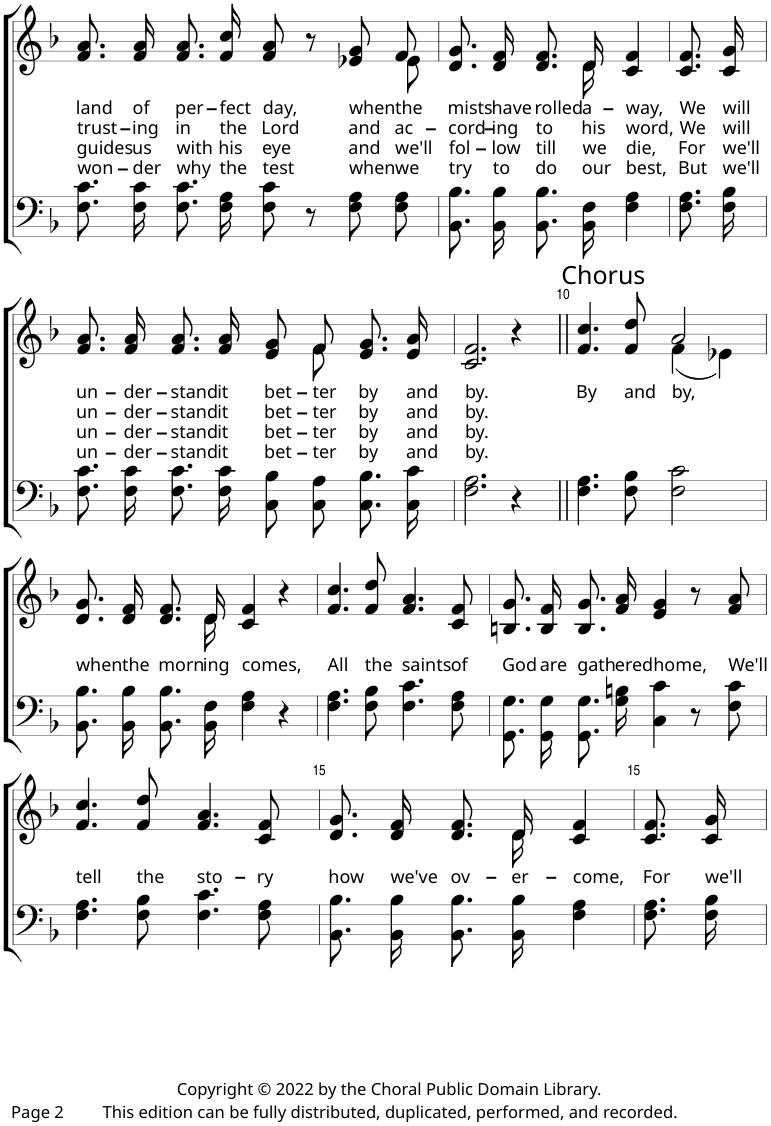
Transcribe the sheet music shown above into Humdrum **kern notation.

**kern	**kern	**text	**text	**text	**text
*part2	*part1	*part1	*part1	*part1	*part1
*staff2	*staff1	*staff1	*staff1	*staff1	*staff1
*I"Bass	*I"Soprano	*	*	*	*
!!LO:PB:g=z
*clefF4	*clefG2	*	*	*	*
*k[b-]	*k[b-]	*	*	*	*
*M4/4	*M4/4	*	*	*	*
*met(c)	*met(c)	*	*	*	*
=6	=6	=6	=6	=6	=6
!	!	!LO:LY:b	!LO:LY:b	!LO:LY:b	!LO:LY:b
*	*^	*	*	*	*
8.F\ 8.c\L	8.f/ 8.a/L	4ryy	land	trust-	guides	won-
!	!	!	!LO:LY:b	!LO:LY:b	!LO:LY:b	!LO:LY:b
16F\ 16c\Jk	16f/ 16a/Jk	.	of	-ing	us	-der
!	!	!	!LO:LY:b	!LO:LY:b	!LO:LY:b	!LO:LY:b
8.F\ 8.c\L	8.f/ 8.a/L	4ryy	per-	in	with	why
!	!	!	!LO:LY:b	!LO:LY:b	!LO:LY:b	!LO:LY:b
16F\ 16A\Jk	16f/ 16cc/Jk	.	-fect	the	his	the
!	!	!	!LO:LY:b	!LO:LY:b	!LO:LY:b	!LO:LY:b
8F\ 8c\	8f/ 8a/	4ryy	day,	Lord	eye	test
8r	8r	.	.	.	.	.
!	!	!	!LO:LY:b	!LO:LY:b	!LO:LY:b	!LO:LY:b
8F\ 8A\L	8e-X/ 8g/L	8ryy	when	and	and	when
!	!	!	!LO:LY:b	!LO:LY:b	!LO:LY:b	!LO:LY:b
8F\ 8A\J	8f/J	8e-\	the	ac-	we'll	we
=7	=7	=7	=7	=7	=7	=7
!	!	!	!LO:LY:b	!LO:LY:b	!LO:LY:b	!LO:LY:b
8.BB-\ 8.B-\L	8.d/ 8.g/L	4ryy	mists	-cord-	fol-	try
!	!	!	!LO:LY:b	!LO:LY:b	!LO:LY:b	!LO:LY:b
16BB-\ 16B-\Jk	16d/ 16f/Jk	.	have	-ing	-low	to
!	!	!	!LO:LY:b	!LO:LY:b	!LO:LY:b	!LO:LY:b
8.BB-\ 8.B-\L	8.d/ 8.f/L	8.ryy	rolled	to	till	do
!	!	!	!LO:LY:b	!LO:LY:b	!LO:LY:b	!LO:LY:b
16BB-\ 16F\Jk	16d/Jk	16d\	a-	his	we	our
!	!	!	!LO:LY:b	!LO:LY:b	!LO:LY:b	!LO:LY:b
4F\ 4A\	4c/ 4f/	4ryy	-way,	word,	die,	best,
=7	=7	=7	=7	=7	=7	=7
!	!	!	!LO:LY:b	!LO:LY:b	!LO:LY:b	!LO:LY:b
*	*v	*v	*	*	*	*
8.F\ 8.A\L	8.c/ 8.f/L	We	We	For	But
!	!	!LO:LY:b	!LO:LY:b	!LO:LY:b	!LO:LY:b
16F\ 16B-\Jk	16c/ 16g/Jk	will	will	we'll	we'll
!!LO:LB:g=z
=8	=8	=8	=8	=8	=8
!	!	!LO:LY:b	!LO:LY:b	!LO:LY:b	!LO:LY:b
*	*^	*	*	*	*
8.F\ 8.c\L	8.f/ 8.a/L	4ryy	un-	un-	un-	un-
!	!	!	!LO:LY:b	!LO:LY:b	!LO:LY:b	!LO:LY:b
16F\ 16c\Jk	16f/ 16a/Jk	.	-der-	-der-	-der-	-der-
!	!	!	!LO:LY:b	!LO:LY:b	!LO:LY:b	!LO:LY:b
8.F\ 8.c\L	8.f/ 8.a/L	4ryy	-stand	-stand	-stand	-stand
!	!	!	!LO:LY:b	!LO:LY:b	!LO:LY:b	!LO:LY:b
16F\ 16c\Jk	16f/ 16a/Jk	.	it	it	it	it
!	!	!	!LO:LY:b	!LO:LY:b	!LO:LY:b	!LO:LY:b
8C\ 8B-\L	8e/ 8g/L	8ryy	bet-	bet-	bet-	bet-
!	!	!	!LO:LY:b	!LO:LY:b	!LO:LY:b	!LO:LY:b
8C\ 8A\J	8f/J	8f\	-ter	-ter	-ter	-ter
!	!	!	!LO:LY:b	!LO:LY:b	!LO:LY:b	!LO:LY:b
8.C\ 8.B-\L	8.e/ 8.g/L	4ryy	by	by	by	by
!	!	!	!LO:LY:b	!LO:LY:b	!LO:LY:b	!LO:LY:b
16C\ 16c\Jk	16e/ 16a/Jk	.	and	and	and	and
*	*v	*v	*	*	*	*
=9	=9	=9	=9	=9	=9
!	!	!LO:LY:b	!LO:LY:b	!LO:LY:b	!LO:LY:b
2.F\ 2.A\	2.c/ 2.f/	by.	by.	by.	by.
4r	4r	.	.	.	.
=10||	=10||	=10||	=10||	=10||	=10||
!	!LO:TX:a:t=Chorus	!	!	!	!
!	!	!LO:LY:b	!	!	!
*	*^	*	*	*	*
4.F\ 4.A\	4.f/ 4.cc/	2ryy	By	.	.	.
!	!	!	!LO:LY:b	!	!	!
8F\ 8B-\	8f/ 8dd/	.	and	.	.	.
!	!	!	!LO:LY:b	!	!	!
2F\ 2c\	2a/	(4f\	by,	.	.	.
.	.	4e-X\)	.	.	.	.
!!LO:LB:g=z	!!
=11	=11	=11	=11	=11	=11	=11
!	!	!	!LO:LY:b	!	!	!
8.BB-\ 8.B-\L	8.d/ 8.g/L	4ryy	when	.	.	.
!	!	!	!LO:LY:b	!	!	!
16BB-\ 16B-\Jk	16d/ 16f/Jk	.	the	.	.	.
!	!	!	!LO:LY:b	!	!	!
8.BB-\ 8.B-\L	8.d/ 8.f/L	8.ryy	morn-	.	.	.
!	!	!	!LO:LY:b	!	!	!
16BB-\ 16F\Jk	16d/Jk	16d\	-ing	.	.	.
!	!	!	!LO:LY:b	!	!	!
4F\ 4A\	4c/ 4f/	2ryy	comes,	.	.	.
4r	4r	.	.	.	.	.
*	*v	*v	*	*	*	*
=12	=12	=12	=12	=12	=12
!	!	!LO:LY:b	!	!	!
4.F\ 4.A\	4.f/ 4.cc/	All	.	.	.
!	!	!LO:LY:b	!	!	!
8F\ 8B-\	8f/ 8dd/	the	.	.	.
!	!	!LO:LY:b	!	!	!
4.F\ 4.c\	4.f/ 4.a/	saints	.	.	.
!	!	!LO:LY:b	!	!	!
8F\ 8A\	8c/ 8f/	of	.	.	.
=13	=13	=13	=13	=13	=13
!	!	!LO:LY:b	!	!	!
8.GG/ 8.G/L	8.Bn/ 8.g/L	God	.	.	.
!	!	!LO:LY:b	!	!	!
16GG/ 16G/Jk	16B/ 16f/Jk	are	.	.	.
!	!	!LO:LY:b	!	!	!
8.GG\ 8.G\L	8.B/ 8.g/L	gath-	.	.	.
!	!	!LO:LY:b	!	!	!
16G\ 16Bn\Jk	16f/ 16a/Jk	-ered	.	.	.
!	!	!LO:LY:b	!	!	!
4C\ 4c\	4e/ 4g/	home,	.	.	.
8r	8r	.	.	.	.
!	!	!LO:LY:b	!	!	!
8F\ 8c\	8f/ 8a/	We'll	.	.	.
!!LO:LB:g=z
=14	=14	=14	=14	=14	=14
!	!	!LO:LY:b	!	!	!
4.F\ 4.A\	4.f/ 4.cc/	tell	.	.	.
!	!	!LO:LY:b	!	!	!
8F\ 8B-\	8f/ 8dd/	the	.	.	.
!	!	!LO:LY:b	!	!	!
4.F\ 4.c\	4.f/ 4.a/	sto-	.	.	.
!	!	!LO:LY:b	!	!	!
8F\ 8A\	8c/ 8f/	-ry	.	.	.
=15	=15	=15	=15	=15	=15
!	!	!LO:LY:b	!	!	!
*	*^	*	*	*	*
8.BB-\ 8.B-\L	8.d/ 8.g/L	4ryy	how	.	.	.
!	!	!	!LO:LY:b	!	!	!
16BB-\ 16B-\Jk	16d/ 16f/Jk	.	we've	.	.	.
!	!	!	!LO:LY:b	!	!	!
8.BB-\ 8.B-\L	8.d/ 8.f/L	8.ryy	ov-	.	.	.
!	!	!	!LO:LY:b	!	!	!
16BB-\ 16B-\Jk	16d/Jk	16d\	-er-	.	.	.
!	!	!	!LO:LY:b	!	!	!
4F\ 4A\	4c/ 4f/	4ryy	-come,	.	.	.
=15	=15	=15	=15	=15	=15	=15
!	!	!	!LO:LY:b	!	!	!
*	*v	*v	*	*	*	*
8.F\ 8.A\L	8.c/ 8.f/L	For	.	.	.
!	!	!LO:LY:b	!	!	!
16F\ 16B-\Jk	16c/ 16g/Jk	we'll	.	.	.
=	=	=	=	=	=
*-	*-	*-	*-	*-	*-
